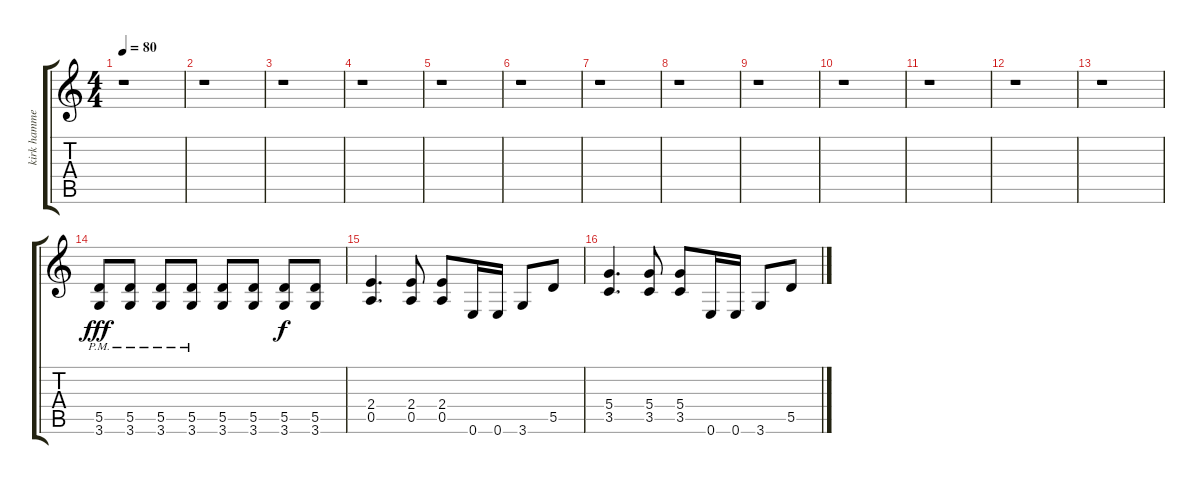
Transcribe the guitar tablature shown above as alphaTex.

\track ("kirk hammett" "kirk hamme") {instrument overdrivenguitar}
\staff {score tabs}
\tuning (E4 B3 G3 D3 A2 E2) {hide}
\ts (4 4)
\tempo 80
\clef g2
\ks c
r.1{dy f} |
r.1 |
r.1 |
r.1 |
r.1 |
r.1 |
r.1 |
r.1 |
r.1 |
r.1 |
r.1 |
r.1 |
r.1 |
(5.5{pm} 3.6{pm}).8{dy fff} (5.5{pm} 3.6{pm}).8 (5.5{pm} 3.6{pm}).8 (5.5{pm} 3.6{pm}).8 (5.5 3.6).8 (5.5 3.6).8 (5.5 3.6).8{dy f} (5.5 3.6).8 |
(2.4 0.5).4{d} (2.4 0.5).8 (2.4 0.5).8 0.6.16 0.6.16 3.6.8 5.5.8 |
(5.4 3.5).4{d} (5.4 3.5).8 (5.4 3.5).8 0.6.16 0.6.16 3.6.8 5.5.8
